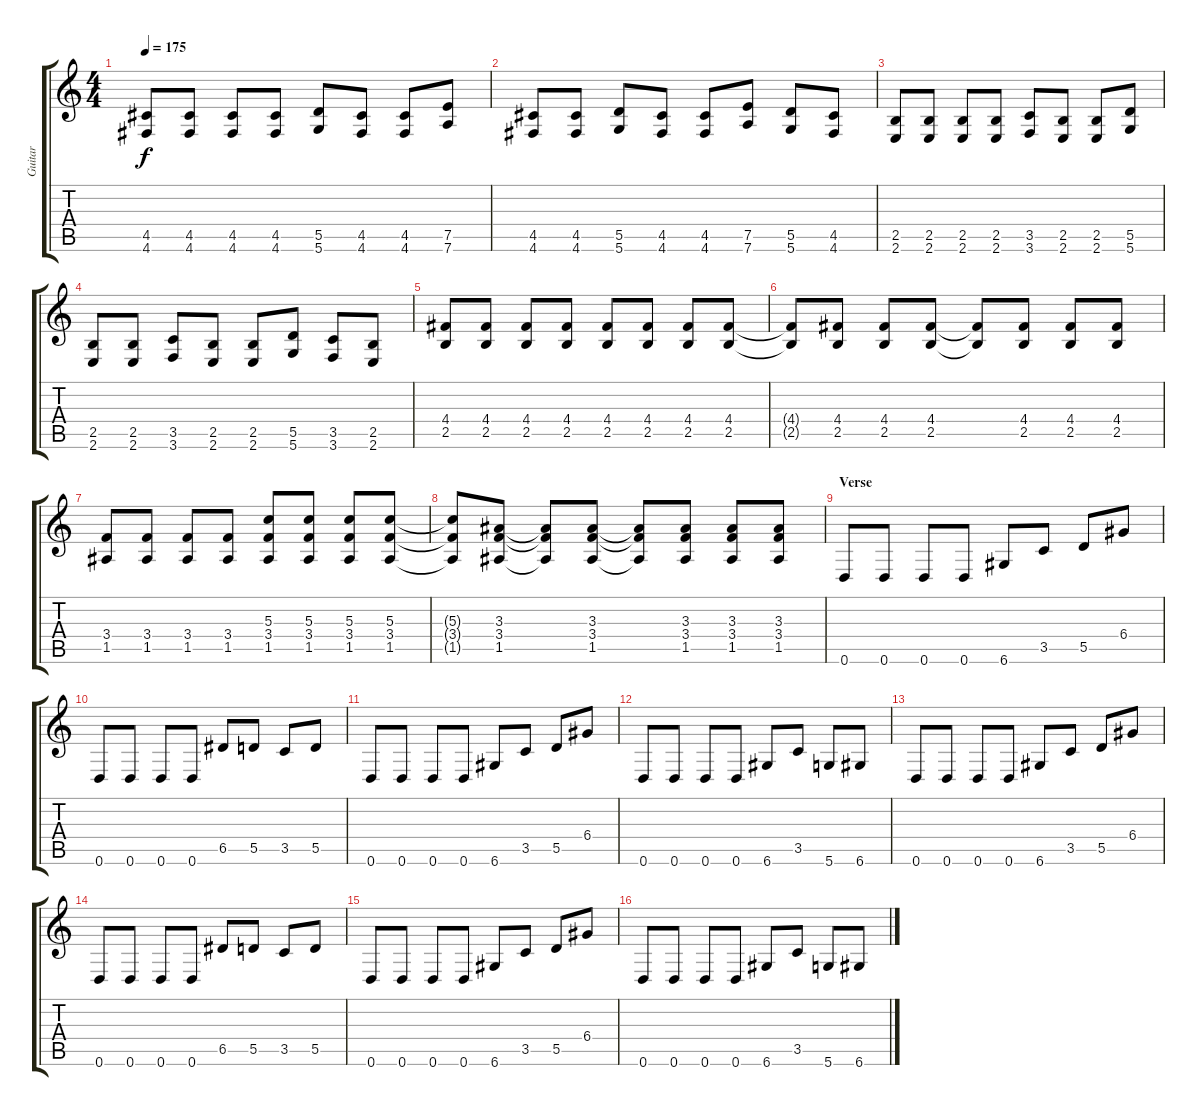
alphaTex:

\track ("Guitar" "Guitar") {instrument distortionguitar}
\staff {score tabs}
\tuning (E4 B3 G3 D3 A2 D2) {hide}
\ts (4 4)
\tempo 175
\clef g2
\ks c
(4.5 4.6).8{dy f} (4.5 4.6).8 (4.5 4.6).8 (4.5 4.6).8 (5.5 5.6).8 (4.5 4.6).8 (4.5 4.6).8 (7.5 7.6).8 |
(4.5 4.6).8 (4.5 4.6).8 (5.5 5.6).8 (4.5 4.6).8 (4.5 4.6).8 (7.5 7.6).8 (5.5 5.6).8 (4.5 4.6).8 |
(2.5 2.6).8 (2.5 2.6).8 (2.5 2.6).8 (2.5 2.6).8 (3.5 3.6).8 (2.5 2.6).8 (2.5 2.6).8 (5.5 5.6).8 |
(2.5 2.6).8 (2.5 2.6).8 (3.5 3.6).8 (2.5 2.6).8 (2.5 2.6).8 (5.5 5.6).8 (3.5 3.6).8 (2.5 2.6).8 |
(4.4 2.5).8 (4.4 2.5).8 (4.4 2.5).8 (4.4 2.5).8 (4.4 2.5).8 (4.4 2.5).8 (4.4 2.5).8 (4.4 2.5).8 |
(4.4{t} 2.5{t}).8 (4.4 2.5).8 (4.4 2.5).8 (4.4 2.5).8 (4.4{t} 2.5{t}).8 (4.4 2.5).8 (4.4 2.5).8 (4.4 2.5).8 |
(3.4 1.5).8 (3.4 1.5).8 (3.4 1.5).8 (3.4 1.5).8 (5.3 3.4 1.5).8 (5.3 3.4 1.5).8 (5.3 3.4 1.5).8 (5.3 3.4 1.5).8 |
(5.3{t} 3.4{t} 1.5{t}).8 (3.3 3.4 1.5).8 (3.3{t} 3.4{t} 1.5{t}).8 (3.3 3.4 1.5).8 (3.3{t} 3.4{t} 1.5{t}).8 (3.3 3.4 1.5).8 (3.3 3.4 1.5).8 (3.3 3.4 1.5).8 |
\section ("" "Verse")
0.6.8 0.6.8 0.6.8 0.6.8 6.6.8 3.5.8 5.5.8 6.4.8 |
0.6.8 0.6.8 0.6.8 0.6.8 6.5.8 5.5.8 3.5.8 5.5.8 |
0.6.8 0.6.8 0.6.8 0.6.8 6.6.8 3.5.8 5.5.8 6.4.8 |
0.6.8 0.6.8 0.6.8 0.6.8 6.6.8 3.5.8 5.6.8 6.6.8 |
0.6.8 0.6.8 0.6.8 0.6.8 6.6.8 3.5.8 5.5.8 6.4.8 |
0.6.8 0.6.8 0.6.8 0.6.8 6.5.8 5.5.8 3.5.8 5.5.8 |
0.6.8 0.6.8 0.6.8 0.6.8 6.6.8 3.5.8 5.5.8 6.4.8 |
0.6.8 0.6.8 0.6.8 0.6.8 6.6.8 3.5.8 5.6.8 6.6.8
